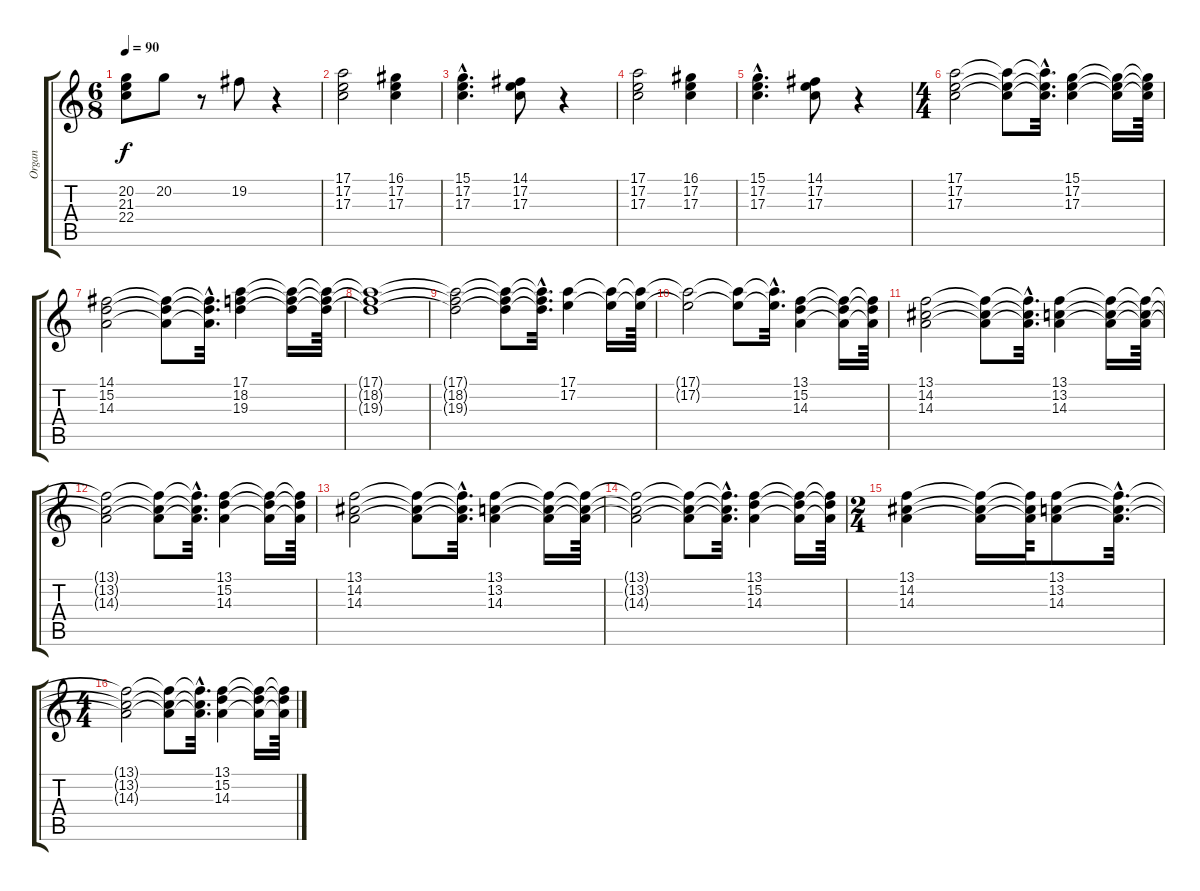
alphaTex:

\track ("Organ" "Organ") {instrument rockorgan}
\staff {score tabs}
\tuning (E4 B3 G3 D3 A2 D2) {hide}
\ts (6 8)
\tempo 90
\clef g2
\ks c
(20.2 21.3 22.4).8{dy f} 20.2.8 r.8 19.2.8 r.4 |
(17.1 17.2 17.3).2 (16.1 17.2 17.3).4 |
(15.1{hac} 17.2{hac} 17.3{hac}).4{d} (14.1 17.2 17.3).8 r.4 |
(17.1 17.2 17.3).2 (16.1 17.2 17.3).4 |
(15.1{hac} 17.2{hac} 17.3{hac}).4{d} (14.1 17.2 17.3).8 r.4 |
\ts (4 4)
(17.1 17.2 17.3).2 (17.1{t} 17.2{t} 17.3{t}).8 (17.1{hac t} 17.2{hac t} 17.3{hac t}).32{d} (15.1 17.2 17.3).4 (15.1{t} 17.2{t} 17.3{t}).16 (15.1{t} 17.2{t} 17.3{t}).64 |
(14.1 15.2 14.3).2 (14.1{t} 15.2{t} 14.3{t}).8 (14.1{hac t} 15.2{hac t} 14.3{hac t}).32{d} (17.1 18.2 19.3).4 (17.1{t} 18.2{t} 19.3{t}).16 (17.1{t} 18.2{t} 19.3{t}).64 |
(17.1{t} 18.2{t} 19.3{t}).1 |
(17.1{t} 18.2{t} 19.3{t}).2 (17.1{t} 18.2{t} 19.3{t}).8 (17.1{hac t} 18.2{hac t} 19.3{hac t}).32{d} (17.1 17.2).4 (17.1{t} 17.2{t}).16 (17.1{t} 17.2{t}).64 |
(17.1{t} 17.2{t}).2 (17.1{t} 17.2{t}).8 (17.1{hac t} 17.2{hac t}).32{d} (13.1 15.2 14.3).4 (13.1{t} 15.2{t} 14.3{t}).16 (13.1{t} 15.2{t} 14.3{t}).64 |
(13.1 14.2 14.3).2 (13.1{t} 14.2{t} 14.3{t}).8 (13.1{hac t} 14.2{hac t} 14.3{hac t}).32{d} (13.1 13.2 14.3).4 (13.1{t} 13.2{t} 14.3{t}).16 (13.1{t} 13.2{t} 14.3{t}).64 |
(13.1{t} 13.2{t} 14.3{t}).2 (13.1{t} 13.2{t} 14.3{t}).8 (13.1{hac t} 13.2{hac t} 14.3{hac t}).32{d} (13.1 15.2 14.3).4 (13.1{t} 15.2{t} 14.3{t}).16 (13.1{t} 15.2{t} 14.3{t}).64 |
(13.1 14.2 14.3).2 (13.1{t} 14.2{t} 14.3{t}).8 (13.1{hac t} 14.2{hac t} 14.3{hac t}).32{d} (13.1 13.2 14.3).4 (13.1{t} 13.2{t} 14.3{t}).16 (13.1{t} 13.2{t} 14.3{t}).64 |
(13.1{t} 13.2{t} 14.3{t}).2 (13.1{t} 13.2{t} 14.3{t}).8 (13.1{hac t} 13.2{hac t} 14.3{hac t}).32{d} (13.1 15.2 14.3).4 (13.1{t} 15.2{t} 14.3{t}).16 (13.1{t} 15.2{t} 14.3{t}).64 |
\ts (2 4)
(13.1 14.2 14.3).4 (13.1{t} 14.2{t} 14.3{t}).16 (13.1{t} 14.2{t} 14.3{t}).64 (13.1 13.2 14.3).8 (13.1{hac t} 13.2{hac t} 14.3{hac t}).32{d} |
\ts (4 4)
(13.1{t} 13.2{t} 14.3{t}).2 (13.1{t} 13.2{t} 14.3{t}).8 (13.1{hac t} 13.2{hac t} 14.3{hac t}).32{d} (13.1 15.2 14.3).4 (13.1{t} 15.2{t} 14.3{t}).16 (13.1{t} 15.2{t} 14.3{t}).64
